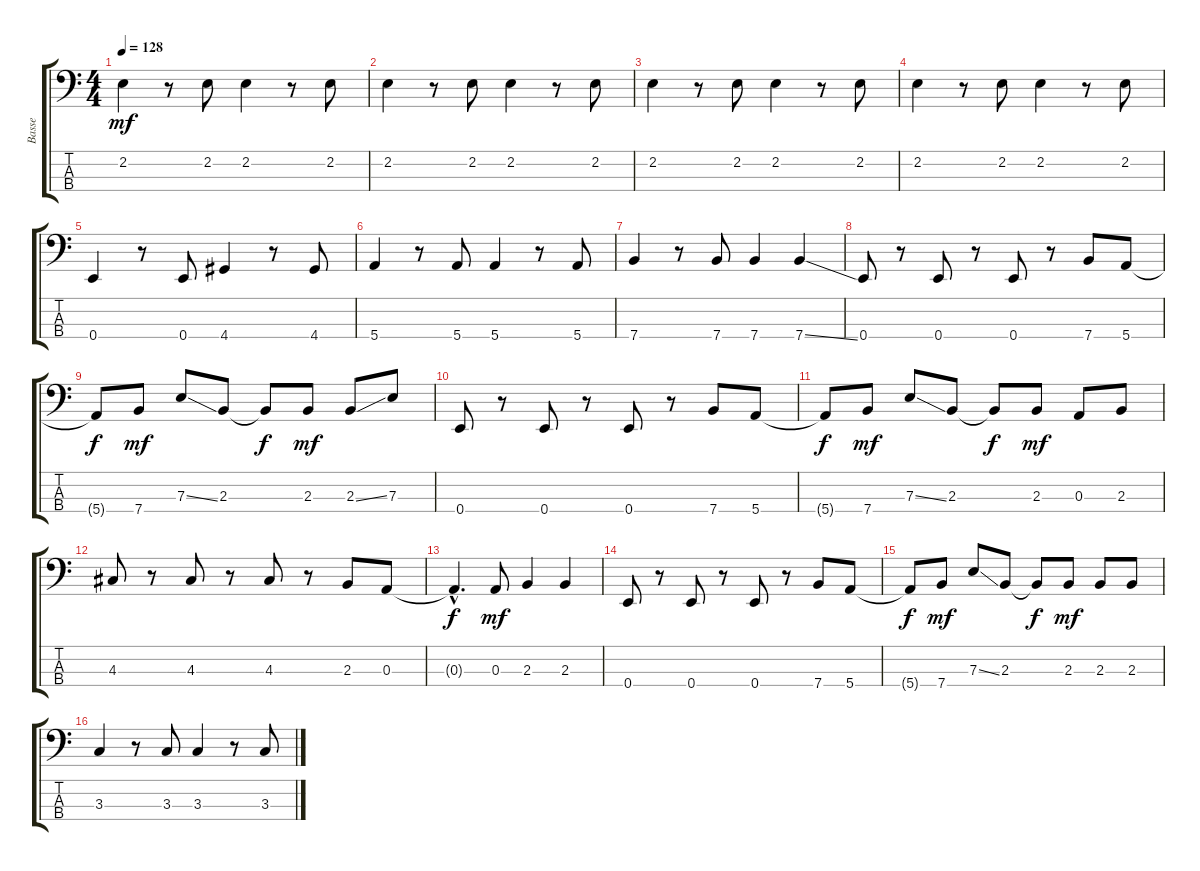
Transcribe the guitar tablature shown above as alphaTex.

\track ("Basse" "Basse") {instrument electricbassfinger}
\staff {score tabs}
\tuning (G2 D2 A1 E1) {hide}
\ts (4 4)
\tempo 128
\clef f4
\ks c
2.2.4{dy mf} r.8 2.2.8 2.2.4 r.8 2.2.8 |
2.2.4 r.8 2.2.8 2.2.4 r.8 2.2.8 |
2.2.4 r.8 2.2.8 2.2.4 r.8 2.2.8 |
2.2.4 r.8 2.2.8 2.2.4 r.8 2.2.8 |
0.4.4 r.8 0.4.8 4.4.4 r.8 4.4.8 |
5.4.4 r.8 5.4.8 5.4.4 r.8 5.4.8 |
7.4.4 r.8 7.4.8 7.4.4 7.4{ss}.4 |
0.4.8 r.8 0.4.8 r.8 0.4.8 r.8 7.4.8 5.4.8 |
5.4{t}.8{dy f} 7.4.8{dy mf} 7.3{ss}.8 2.3.8 2.3{t}.8{dy f} 2.3.8{dy mf} 2.3{ss}.8 7.3.8 |
0.4.8 r.8 0.4.8 r.8 0.4.8 r.8 7.4.8 5.4.8 |
5.4{t}.8{dy f} 7.4.8{dy mf} 7.3{ss}.8 2.3.8 2.3{t}.8{dy f} 2.3.8{dy mf} 0.3.8 2.3.8 |
4.3.8 r.8 4.3.8 r.8 4.3.8 r.8 2.3.8 0.3.8 |
0.3{hac t}.4{d dy f} 0.3.8{dy mf} 2.3.4 2.3.4 |
0.4.8 r.8 0.4.8 r.8 0.4.8 r.8 7.4.8 5.4.8 |
5.4{t}.8{dy f} 7.4.8{dy mf} 7.3{ss}.8 2.3.8 2.3{t}.8{dy f} 2.3.8{dy mf} 2.3.8 2.3.8 |
3.3.4 r.8 3.3.8 3.3.4 r.8 3.3.8
